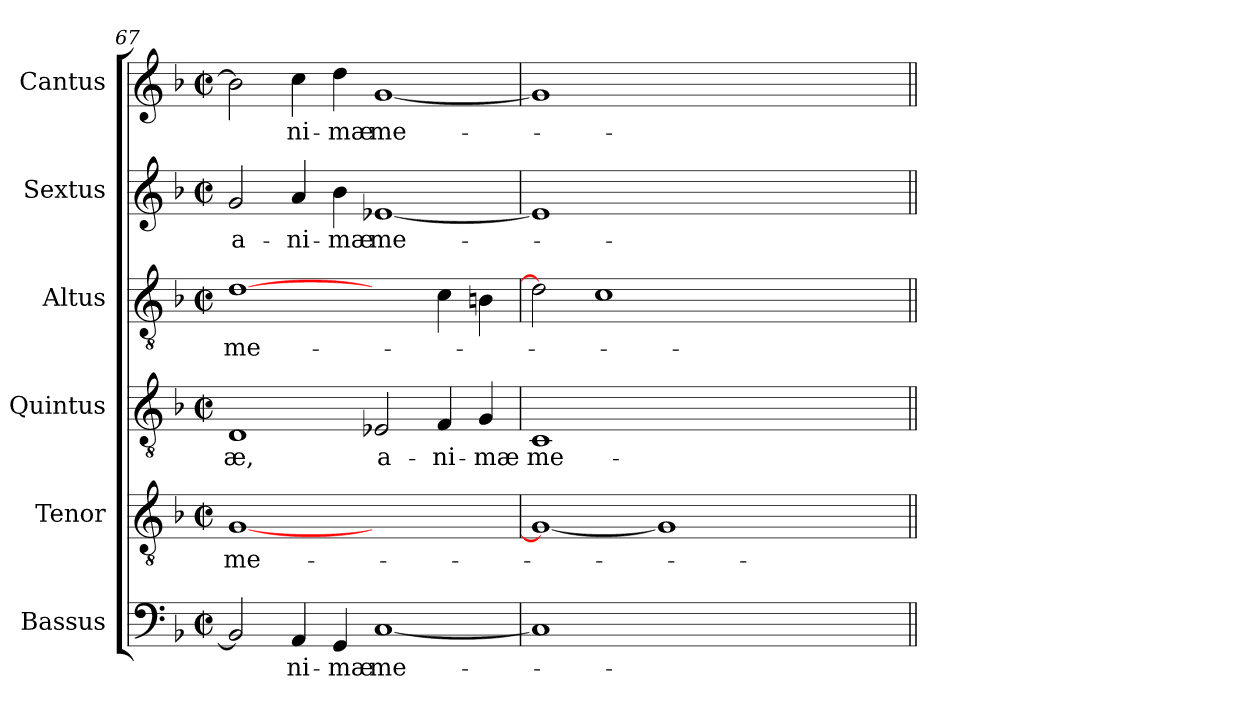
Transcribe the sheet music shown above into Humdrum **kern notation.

**kern	**text	**kern	**text	**kern	**text	**kern	**text	**kern	**text	**kern	**text
*part6	*part6	*part5	*part5	*part4	*part4	*part3	*part3	*part2	*part2	*part1	*part1
*staff6	*staff6	*staff5	*staff5	*staff4	*staff4	*staff3	*staff3	*staff2	*staff2	*staff1	*staff1
*I"Bassus	*	*I"Tenor	*	*I"Quintus	*	*I"Altus	*	*I"Sextus	*	*I"Cantus	*
*I'B.	*	*	*	*I'T.	*	*I'T.	*	*	*	*I'S.	*
*clefF4	*	*clefGv2	*	*clefGv2	*	*clefGv2	*	*clefG2	*	*clefG2	*
*k[b-]	*	*k[b-]	*	*k[b-]	*	*k[b-]	*	*k[b-]	*	*k[b-]	*
*F:	*	*F:	*	*F:	*	*F:	*	*F:	*	*F:	*
*M2/2	*	*M2/2	*	*M2/2	*	*M2/2	*	*M2/2	*	*M2/2	*
*met(c|)	*	*met(c|)	*	*met(c|)	*	*met(c|)	*	*met(c|)	*	*met(c|)	*
=67	=67	=67	=67	=67	=67	=67	=67	=67	=67	=67	=67
2BB-/]	.	[1G/	me-	1D/	-æ,	[1d\	me-	2g/	a-	2b-\]	.
4AA/	-ni-	.	.	.	.	.	.	4a/	-ni-	4cc\	-ni-
4GG/	-mæ	.	.	.	.	.	.	4b-\	-mæ	4dd\	-mæ
[1C/	me-	1ryy	.	2E-X/	a-	2ryy	.	[1e-X/	me-	[1g/	me-
.	.	.	.	4F/	-ni-	4c\	.	.	.	.	.
.	.	.	.	4G/	-mæ	4Bn\	.	.	.	.	.
=68	=68	=68	=68	=68	=68	=68	=68	=68	=68	=68	=68
1C/]	.	1G/_	.	1C/	me-	2d\]	.	1e-/]	.	1g/]	.
.	.	.	.	.	.	1c\	.	.	.	.	.
1GG/yy	-æ.	1G/]	.	1D/yy	-æ.	.	.	1d/yy	-æ.	1g/yy	-æ.
.	.	.	.	.	.	1Bn\yy	-æ.	.	.	.	.
1ryy	.	1G/yy	-æ.	1ryy	.	.	.	1ryy	.	1ryy	.
.	.	.	.	.	.	2ryy	.	.	.	.	.
=||	=||	=||	=||	=||	=||	=||	=||	=||	=||	=||	=||
*-	*-	*-	*-	*-	*-	*-	*-	*-	*-	*-	*-
